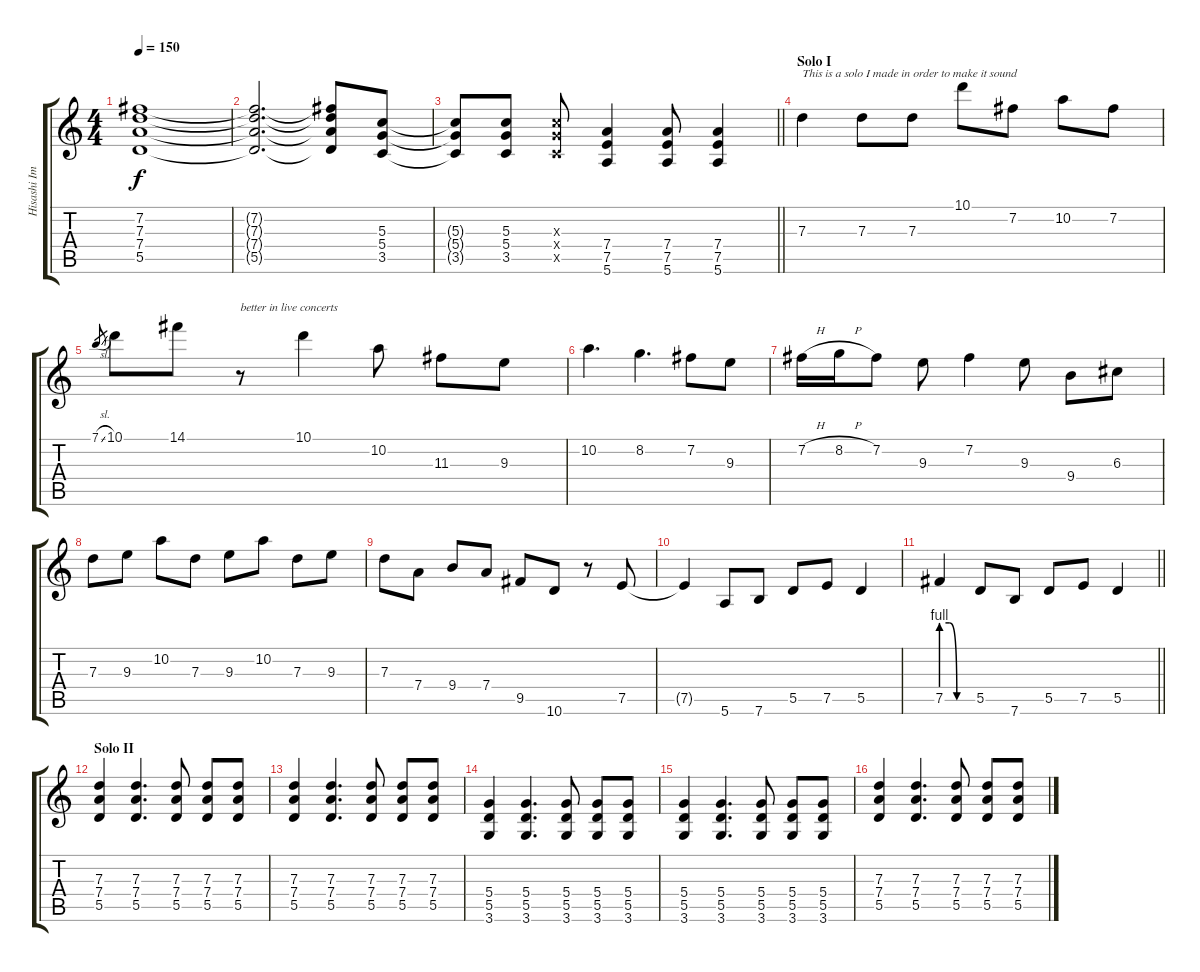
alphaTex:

\track ("Hisashi Imai" "Hisashi Im") {instrument overdrivenguitar}
\staff {score tabs}
\tuning (E4 B3 G3 D3 A2 E2) {hide}
\ts (4 4)
\tempo 150
\clef g2
\ks c
(7.2{t} 7.3{t} 7.4{t} 5.5{t}).1{dy f} |
(7.2{t} 7.3{t} 7.4{t} 5.5{t}).2{d} (7.2{t} 7.3{t} 7.4{t} 5.5{t}).8 (5.3 5.4 3.5).8 |
\barLineRight lightlight
(5.3{t} 5.4{t} 3.5{t}).8 (5.3 5.4 3.5).8 (5.3{x} 5.4{x} 3.5{x}).8 (7.4 7.5 5.6).4 (7.4 7.5 5.6).8 (7.4 7.5 5.6).4 |
\section ("" "Solo I")
7.3.4{txt "This is a solo I made in order to make it sound" volume 12 instrument overdrivenguitar} 7.3.8 7.3.8 10.1.8 7.2.8 10.2.8 7.2.8 |
7.1{sl}.8{gr} 10.1.8 14.1.8 r.8{txt "better in live concerts"} 10.1.4 10.2.8 11.3.8 9.3.8 |
10.2.4{d} 8.2.4{d} 7.2.8 9.3.8 |
7.2{h}.16 8.2{h}.16 7.2.8 9.3.8 7.2.4 9.3.8 9.4.8 6.3.8 |
7.3.8 9.3.8 10.2.8 7.3.8 9.3.8 10.2.8 7.3.8 9.3.8 |
7.3.8 7.4.8 9.4.8 7.4.8 9.5.8 10.6.8 r.8 7.5.8 |
7.5{t}.4 5.6.8 7.6.8 5.5.8 7.5.8 5.5.4 |
\barLineRight lightlight
7.5{be (custom 0 4 15 4 30 0 60 0)}.4 5.5.8 7.6.8 5.5.8 7.5.8 5.5.4 |
\section ("" "Solo II")
(7.3 7.4 5.5).4{volume 10 instrument overdrivenguitar} (7.3 7.4 5.5).4{d} (7.3 7.4 5.5).8 (7.3 7.4 5.5).8 (7.3 7.4 5.5).8 |
(7.3 7.4 5.5).4 (7.3 7.4 5.5).4{d} (7.3 7.4 5.5).8 (7.3 7.4 5.5).8 (7.3 7.4 5.5).8 |
(5.4 5.5 3.6).4 (5.4 5.5 3.6).4{d} (5.4 5.5 3.6).8 (5.4 5.5 3.6).8 (5.4 5.5 3.6).8 |
(5.4 5.5 3.6).4 (5.4 5.5 3.6).4{d} (5.4 5.5 3.6).8 (5.4 5.5 3.6).8 (5.4 5.5 3.6).8 |
(7.3 7.4 5.5).4 (7.3 7.4 5.5).4{d} (7.3 7.4 5.5).8 (7.3 7.4 5.5).8 (7.3 7.4 5.5).8
